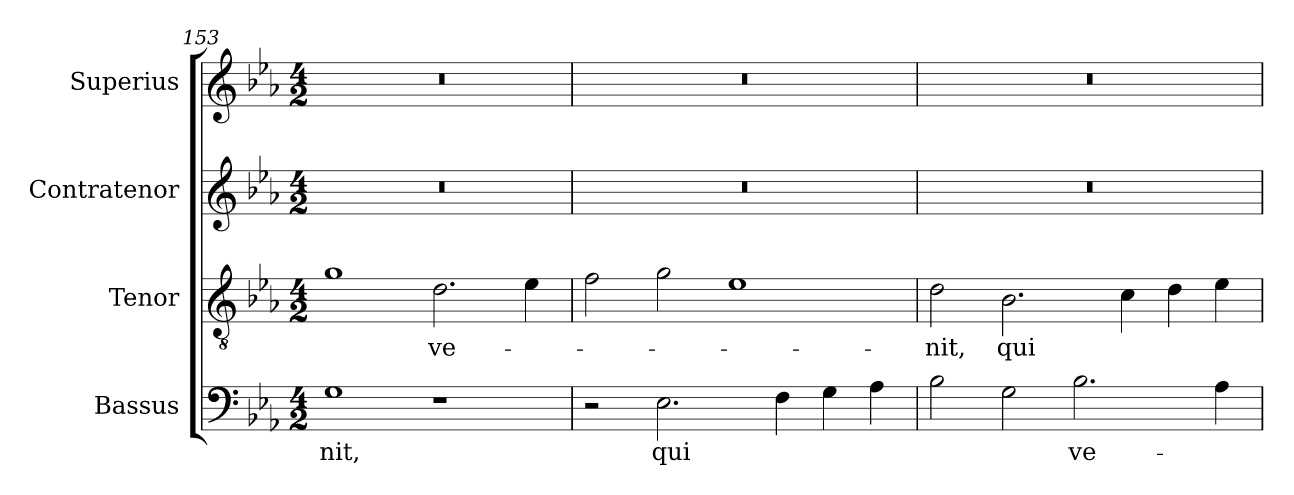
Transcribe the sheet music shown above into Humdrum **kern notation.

**kern	**text	**kern	**text	**kern	**kern
*part4	*part4	*part3	*part3	*part2	*part1
*staff4	*staff4	*staff3	*staff3	*staff2	*staff1
*I"Bassus	*	*I"Tenor	*	*I"Contratenor	*I"Superius
*I'B.	*	*I'T.	*	*	*
*clefF4	*	*clefGv2	*	*clefG2	*clefG2
*	*	*ITrd7c12	*	*ITrd7c12	*
*k[b-e-a-]	*	*k[b-e-a-]	*	*k[b-e-a-]	*k[b-e-a-]
*E-:	*	*E-:	*	*E-:	*E-:
*M4/2	*	*M4/2	*	*M4/2	*M4/2
=153	=153	=153	=153	=153	=153
!	!LO:LY:b:color=#000000	!	!	!LO:N:vis=1	!LO:N:vis=1
1Gi	-nit,	1Gi	.	0r	0r
!	!	!	!LO:LY:b:color=#000000	!	!
1r	.	2.Di\	ve-	.	.
.	.	4E-i\	.	.	.
=154	=154	=154	=154	=154	=154
!	!	!	!	!LO:N:vis=1	!LO:N:vis=1
2r	.	2Fi\	.	0r	0r
!	!LO:LY:b:color=#000000	!	!	!	!
2.E-i\	qui	2Gi\	.	.	.
.	.	1E-i	.	.	.
4Fi\	.	.	.	.	.
4Gi\	.	.	.	.	.
4A-i\	.	.	.	.	.
=155	=155	=155	=155	=155	=155
!	!	!	!LO:LY:b:color=#000000	!LO:N:vis=1	!LO:N:vis=1
2B-i\	.	2Di\	-nit,	0r	0r
!	!	!	!LO:LY:b:color=#000000	!	!
2Gi\	.	2.BB-i\	qui	.	.
!	!LO:LY:b:color=#000000	!	!	!	!
2.B-i\	ve-	.	.	.	.
.	.	4Ci\	.	.	.
.	.	4Di\	.	.	.
4A-i\	.	4E-i\	.	.	.
=	=	=	=	=	=
*-	*-	*-	*-	*-	*-
